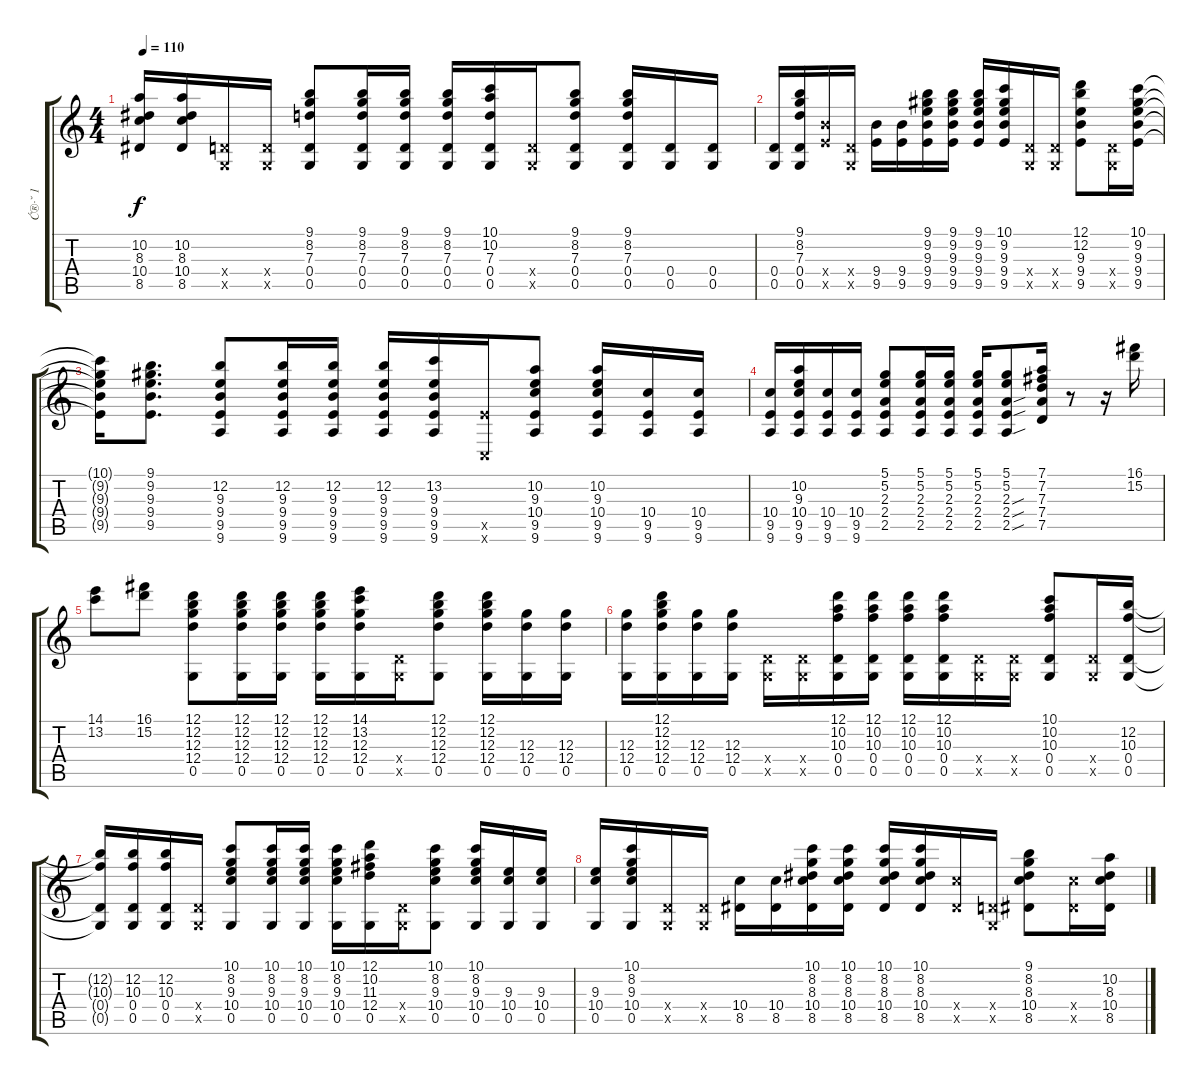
\track ("Ć®·˘ 1" "Ć®·˘ 1") {instrument acousticguitarsteel}
\staff {score tabs}
\tuning (D4 B3 G3 D3 G2 C2) {hide}
\ts (4 4)
\tempo 110
\clef g2
\ks c
(10.2{t} 8.3{t} 10.4{t} 8.5{t}).16{dy f} (10.2 8.3 10.4 8.5).16 (0.4{x} 0.5{x}).16 (0.4{x} 0.5{x}).16 (9.1 8.2 7.3 0.4 0.5).8 (9.1 8.2 7.3 0.4 0.5).16 (9.1 8.2 7.3 0.4 0.5).16 (9.1 8.2 7.3 0.4 0.5).16 (10.1 10.2 7.3 0.4 0.5).16 (0.4{x} 0.5{x}).16 (9.1 8.2 7.3 0.4 0.5).8 (9.1 8.2 7.3 0.4 0.5).16 (0.4 0.5).16 (0.4 0.5).16 |
(0.4 0.5).16 (9.1 8.2 7.3 0.4 0.5).16 (9.4{x} 9.5{x}).16 (0.4{x} 0.5{x}).16 (9.4 9.5).16 (9.4 9.5).16 (9.1 9.2 9.3 9.4 9.5).16 (9.1 9.2 9.3 9.4 9.5).16 (9.1 9.2 9.3 9.4 9.5).16 (10.1 9.2 9.3 9.4 9.5).16 (0.4{x} 0.5{x}).16 (0.4{x} 0.5{x}).16 (12.1 12.2 9.3 9.4 9.5).8 (0.4{x} 0.5{x}).16 (10.1 9.2 9.3 9.4 9.5).16 |
(10.1{t} 9.2{t} 9.3{t} 9.4{t} 9.5{t}).16 (9.1 9.2 9.3 9.4 9.5).8{d} (12.2 9.3 9.4 9.5 9.6).8 (12.2 9.3 9.4 9.5 9.6).16 (12.2 9.3 9.4 9.5 9.6).16 (12.2 9.3 9.4 9.5 9.6).16 (13.2 9.3 9.4 9.5 9.6).16 (9.5{x} 0.6{x}).16 (10.2 9.3 10.4 9.5 9.6).8 (10.2 9.3 10.4 9.5 9.6).16 (10.4 9.5 9.6).16 (10.4 9.5 9.6).16 |
(10.4 9.5 9.6).16 (10.2 9.3 10.4 9.5 9.6).16 (10.4 9.5 9.6).16 (10.4 9.5 9.6).16 (5.1 5.2 2.3 2.4 2.5).8 (5.1 5.2 2.3 2.4 2.5).16 (5.1 5.2 2.3 2.4 2.5).16 (5.1 5.2 2.3 2.4 2.5).16 (5.1 5.2 2.3{sou} 2.4{sou} 2.5{sou}).8 (7.1 7.2 7.3 7.4 7.5).16 r.8 r.16 (16.1 15.2).16 |
(14.1 13.2).8 (16.1 15.2).8 (12.1 12.2 12.3 12.4 0.5).8 (12.1 12.2 12.3 12.4 0.5).16 (12.1 12.2 12.3 12.4 0.5).16 (12.1 12.2 12.3 12.4 0.5).16 (14.1 13.2 12.3 12.4 0.5).16 (0.4{x} 0.5{x}).16 (12.1 12.2 12.3 12.4 0.5).8 (12.1 12.2 12.3 12.4 0.5).16 (12.3 12.4 0.5).16 (12.3 12.4 0.5).16 |
(12.3 12.4 0.5).16 (12.1 12.2 12.3 12.4 0.5).16 (12.3 12.4 0.5).16 (12.3 12.4 0.5).16 (0.4{x} 0.5{x}).16 (0.4{x} 0.5{x}).16 (12.1 10.2 10.3 0.4 0.5).16 (12.1 10.2 10.3 0.4 0.5).16 (12.1 10.2 10.3 0.4 0.5).16 (12.1 10.2 10.3 0.4 0.5).16 (0.4{x} 0.5{x}).16 (0.4{x} 0.5{x}).16 (10.1 10.2 10.3 0.4 0.5).8 (0.4{x} 0.5{x}).16 (12.2 10.3 0.4 0.5).16 |
(12.2{t} 10.3{t} 0.4{t} 0.5{t}).16 (12.2 10.3 0.4 0.5).16 (12.2 10.3 0.4 0.5).16 (0.4{x} 0.5{x}).16 (10.1 8.2 9.3 10.4 0.5).8 (10.1 8.2 9.3 10.4 0.5).16 (10.1 8.2 9.3 10.4 0.5).16 (10.1 8.2 9.3 10.4 0.5).16 (12.1 10.2 11.3 12.4 0.5).16 (0.4{x} 0.5{x}).16 (10.1 8.2 9.3 10.4 0.5).8 (10.1 8.2 9.3 10.4 0.5).16 (9.3 10.4 0.5).16 (9.3 10.4 0.5).16 |
(9.3 10.4 0.5).16 (10.1 8.2 9.3 10.4 0.5).16 (0.4{x} 0.5{x}).16 (0.4{x} 0.5{x}).16 (10.4 8.5).16 (10.4 8.5).16 (10.1 8.2 8.3 10.4 8.5).16 (10.1 8.2 8.3 10.4 8.5).16 (10.1 8.2 8.3 10.4 8.5).16 (10.1 8.2 8.3 10.4 8.5).16 (10.4{x} 8.5{x}).16 (0.4{x} 0.5{x}).16 (9.1 8.2 8.3 10.4 8.5).8 (10.4{x} 8.5{x}).16 (10.2 8.3 10.4 8.5).16
